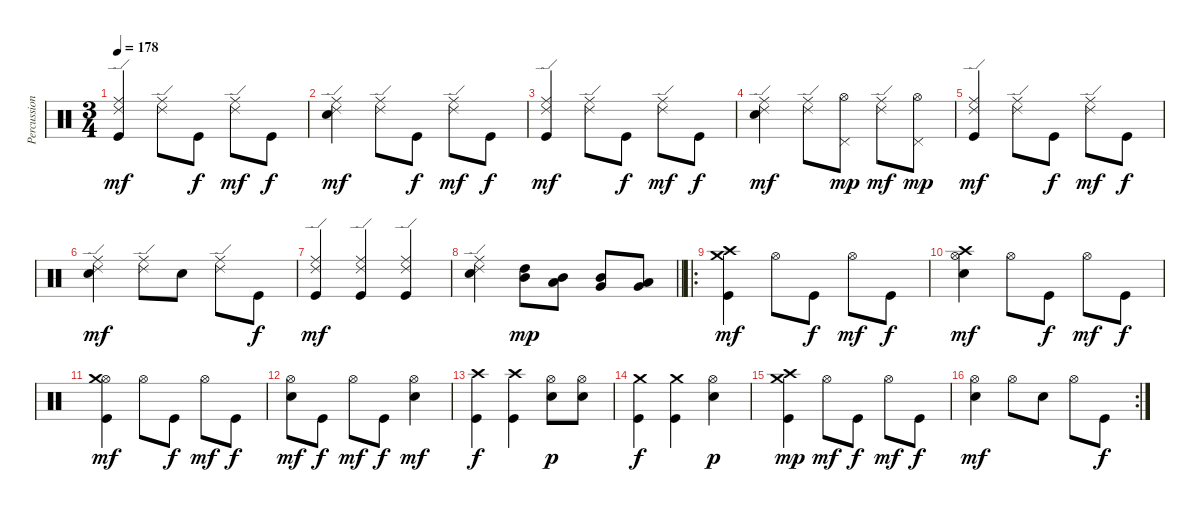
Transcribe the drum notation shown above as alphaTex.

\track ("Percussions" "Percussion") {instrument percussion}
\staff {score}
\articulation defaults
\ts (3 4)
\tempo 178
\clef neutral
\ks c
("Kick (hit)" "Ride (middle)" "Ride (edge) 2").4{dy mf} ("Ride (middle)" "Ride (edge) 2").8 "Kick (hit)".8{dy f} ("Ride (middle)" "Ride (edge) 2").8{dy mf} "Kick (hit)".8{dy f} |
("Electric Snare (hit)" "Ride (middle)" "Ride (edge) 2").4{dy mf} ("Ride (middle)" "Ride (edge) 2").8 "Kick (hit)".8{dy f} ("Ride (middle)" "Ride (edge) 2").8{dy mf} "Kick (hit)".8{dy f} |
("Kick (hit)" "Ride (middle)" "Ride (edge) 2").4{dy mf} ("Ride (middle)" "Ride (edge) 2").8 "Kick (hit)".8{dy f} ("Ride (middle)" "Ride (edge) 2").8{dy mf} "Kick (hit)".8{dy f} |
("Electric Snare (hit)" "Ride (middle)" "Ride (edge) 2").4{dy mf} ("Ride (middle)" "Ride (edge) 2").8 ("Hi-Hat (open)" "Pedal Hi-Hat (hit)").8{dy mp} ("Ride (middle)" "Ride (edge) 2").8{dy mf} ("Hi-Hat (open)" "Pedal Hi-Hat (hit)").8{dy mp} |
("Kick (hit)" "Ride (middle)" "Ride (edge) 2").4{dy mf} ("Ride (middle)" "Ride (edge) 2").8 "Kick (hit)".8{dy f} ("Ride (middle)" "Ride (edge) 2").8{dy mf} "Kick (hit)".8{dy f} |
("Electric Snare (hit)" "Ride (middle)" "Ride (edge) 2").4{dy mf} ("Ride (middle)" "Ride (edge) 2").8 "Electric Snare (hit)".8 ("Ride (middle)" "Ride (edge) 2").8 "Kick (hit)".8{dy f} |
("Kick (hit)" "Ride (middle)" "Ride (edge) 2").4{dy mf} ("Kick (hit)" "Ride (middle)" "Ride (edge) 2").4 ("Kick (hit)" "Ride (middle)" "Ride (edge) 2").4 |
\barLineRight lightlight
("Electric Snare (hit)" "Ride (middle)" "Ride (edge) 2").4 ("Mid Tom (hit)" "High Tom (hit)").8{dy mp} ("Low Tom (hit)" "Mid Tom (hit)").8 ("Very Low Tom (hit)" "Mid Tom (hit)").8 ("Very Low Tom (hit)" "Low Tom (hit)").8 |
\ro
("Kick (hit)" "Crash high (hit)" "Crash medium (hit)").4{dy mf} "Hi-Hat (open)".8 "Kick (hit)".8{dy f} "Hi-Hat (open)".8{dy mf} "Kick (hit)".8{dy f} |
("Electric Snare (hit)" "Hi-Hat (open)" "Crash high (hit)").4{dy mf} "Hi-Hat (open)".8 "Kick (hit)".8{dy f} "Hi-Hat (open)".8{dy mf} "Kick (hit)".8{dy f} |
("Kick (hit)" "Hi-Hat (open)" "Crash medium (hit)").4{dy mf} "Hi-Hat (open)".8 "Kick (hit)".8{dy f} "Hi-Hat (open)".8{dy mf} "Kick (hit)".8{dy f} |
("Electric Snare (hit)" "Hi-Hat (open)").8{dy mf} "Kick (hit)".8{dy f} "Hi-Hat (open)".8{dy mf} "Kick (hit)".8{dy f} ("Electric Snare (hit)" "Hi-Hat (open)").4{dy mf} |
("Kick (hit)" "Crash high (hit)").4{dy f} ("Kick (hit)" "Crash high (hit)").4 ("Electric Snare (hit)" "Hi-Hat (open)").8{dy p} ("Electric Snare (hit)" "Hi-Hat (open)").8 |
("Kick (hit)" "Crash medium (hit)").4{dy f} ("Kick (hit)" "Crash medium (hit)").4 ("Electric Snare (hit)" "Hi-Hat (open)").4{dy p} |
("Kick (hit)" "Crash high (hit)" "Crash medium (hit)").4{dy mp} "Hi-Hat (open)".8{dy mf} "Kick (hit)".8{dy f} "Hi-Hat (open)".8{dy mf} "Kick (hit)".8{dy f} |
\rc 2
("Electric Snare (hit)" "Hi-Hat (open)").4{dy mf} "Hi-Hat (open)".8 "Electric Snare (hit)".8 "Hi-Hat (open)".8 "Kick (hit)".8{dy f}
